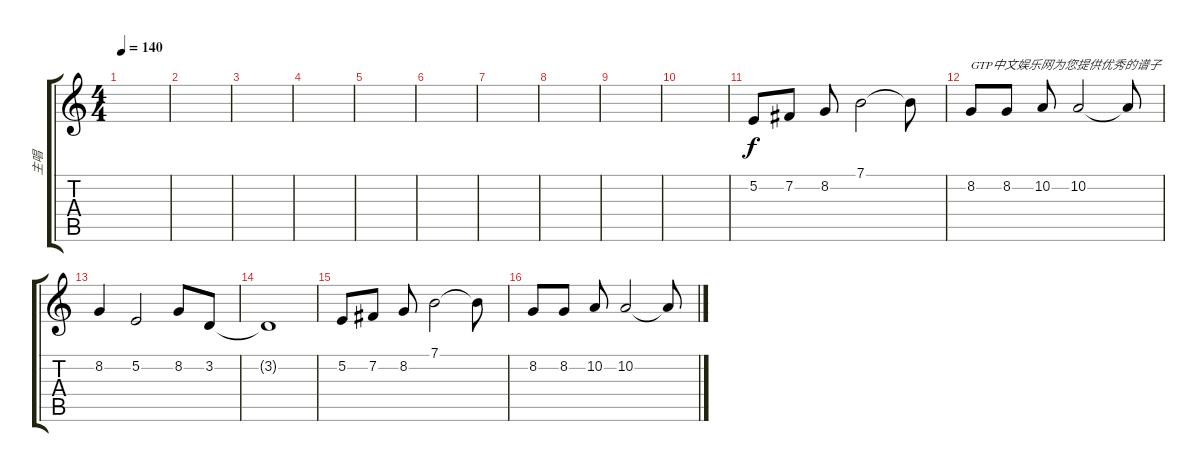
\track ("主唱" "主唱") {instrument lead3calliope}
\staff {score tabs}
\tuning (E4 B3 G3 D3 A2 E2) {hide}
\ts (4 4)
\tempo 140
\clef g2
\ks c
|
|
|
|
|
|
|
|
|
|
5.2.8 7.2.8 8.2.8 7.1.2 7.1{t}.8 |
8.2.8{txt "GTP中文娱乐网为您提供优秀的谱子"} 8.2.8 10.2.8 10.2.2 10.2{t}.8 |
8.2.4 5.2.2 8.2.8 3.2.8 |
3.2{t}.1 |
5.2.8 7.2.8 8.2.8 7.1.2 7.1{t}.8 |
8.2.8 8.2.8 10.2.8 10.2.2 10.2{t}.8
